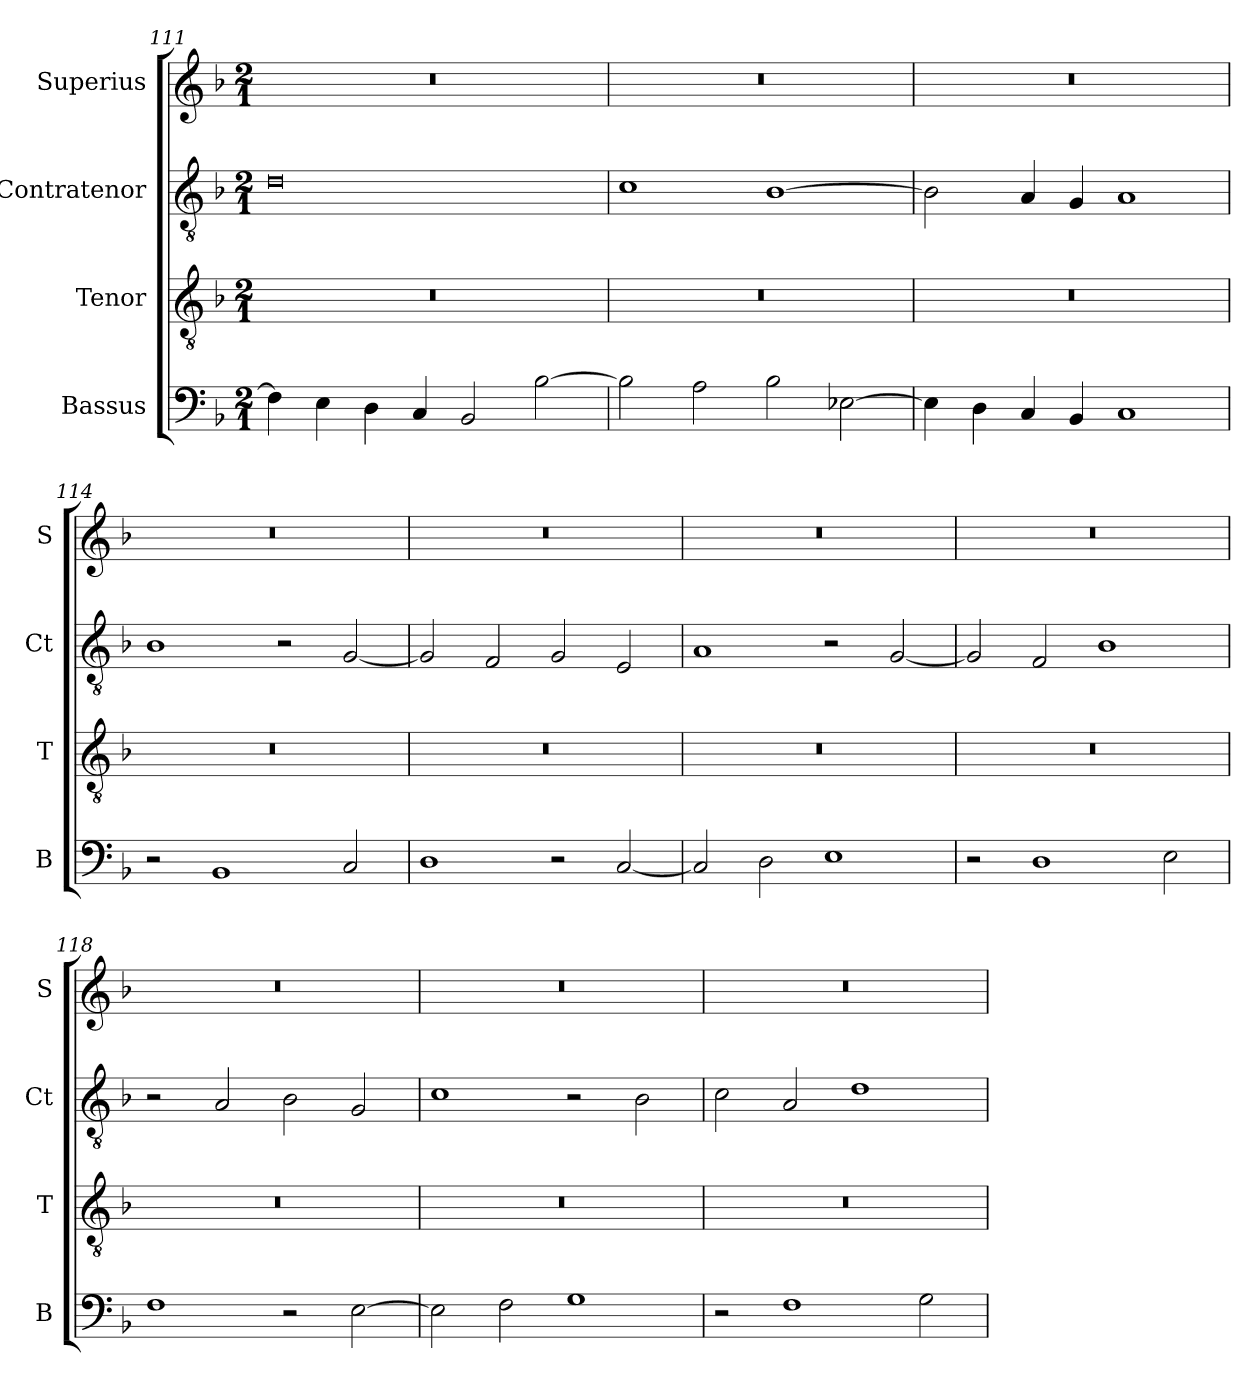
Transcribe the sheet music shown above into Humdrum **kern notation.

**kern	**kern	**kern	**kern
*part4	*part3	*part2	*part1
*staff4	*staff3	*staff2	*staff1
*I"Bassus	*I"Tenor	*I"Contratenor	*I"Superius
*I'B	*I'T	*I'Ct	*I'S
*clefF4	*clefGv2	*clefGv2	*clefG2
*k[b-]	*k[b-]	*k[b-]	*k[b-]
*M2/1	*M2/1	*M2/1	*M2/1
=111	=111	=111	=111
4F\]	0r	0d	0r
4E\	.	.	.
4D\	.	.	.
4C/	.	.	.
2BB-/	.	.	.
[2B-\	.	.	.
=112	=112	=112	=112
2B-\]	0r	1c	0r
2A\	.	.	.
2B-\	.	[1B-	.
[2E-X\	.	.	.
=113	=113	=113	=113
4E-\]	0r	2B-\]	0r
4D\	.	.	.
4C/	.	4A/	.
4BB-/	.	4G/	.
1C	.	1A	.
=114	=114	=114	=114
2r	0r	1B-	0r
1BB-	.	.	.
.	.	2r	.
2C/	.	[2G/	.
=115	=115	=115	=115
1D	0r	2G/]	0r
.	.	2F/	.
2r	.	2G/	.
[2C/	.	2E/	.
=116	=116	=116	=116
2C/]	0r	1A	0r
2D\	.	.	.
1E	.	2r	.
.	.	[2G/	.
=117	=117	=117	=117
2r	0r	2G/]	0r
1D	.	2F/	.
.	.	1B-	.
2E\	.	.	.
=118	=118	=118	=118
1F	0r	2r	0r
.	.	2A/	.
2r	.	2B-\	.
[2E\	.	2G/	.
=119	=119	=119	=119
2E\]	0r	1c	0r
2F\	.	.	.
1G	.	2r	.
.	.	2B-\	.
=120	=120	=120	=120
2r	0r	2c\	0r
1F	.	2A/	.
.	.	1d	.
2G\	.	.	.
=	=	=	=
*-	*-	*-	*-
